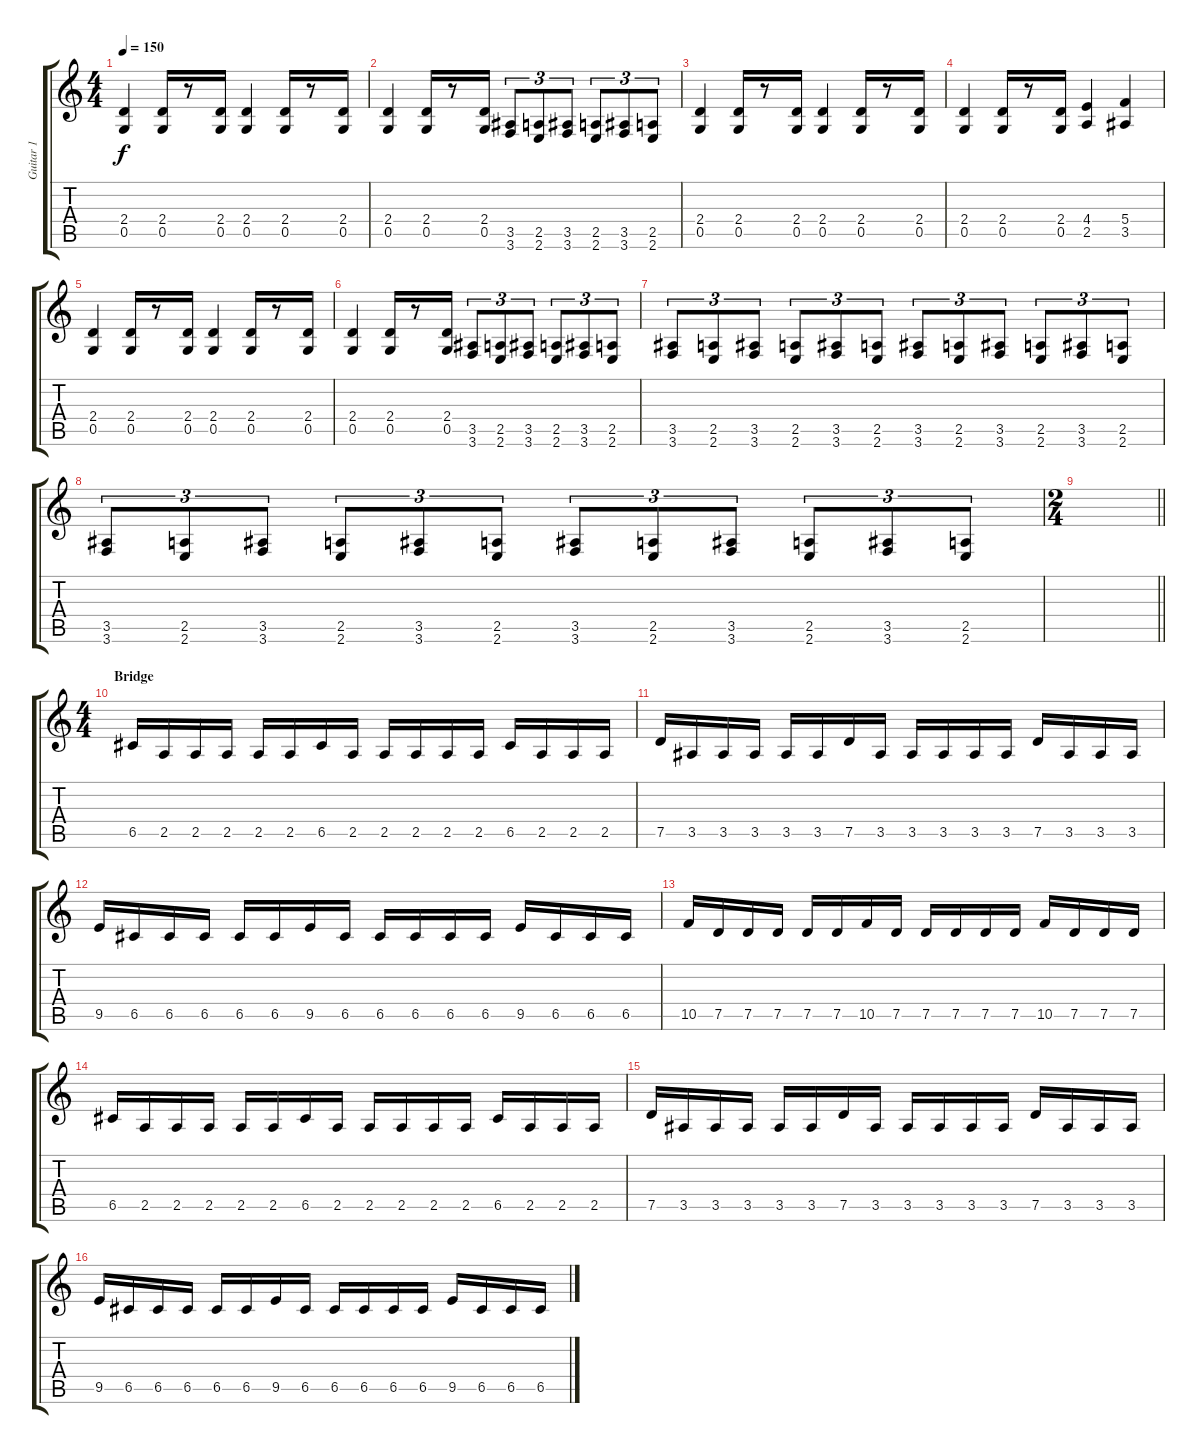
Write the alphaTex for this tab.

\track ("Guitar 1" "Guitar 1") {instrument distortionguitar}
\staff {score tabs}
\tuning (D4 A3 F3 C3 G2 D2) {hide}
\ts (4 4)
\tempo 150
\clef g2
\ks c
(2.4 0.5).4{dy f} (2.4 0.5).16 r.8 (2.4 0.5).16 (2.4 0.5).4 (2.4 0.5).16 r.8 (2.4 0.5).16 |
(2.4 0.5).4 (2.4 0.5).16 r.8 (2.4 0.5).16 (3.5 3.6).8{tu (3 2)} (2.5 2.6).8{tu (3 2)} (3.5 3.6).8{tu (3 2)} (2.5 2.6).8{tu (3 2)} (3.5 3.6).8{tu (3 2)} (2.5 2.6).8{tu (3 2)} |
(2.4 0.5).4 (2.4 0.5).16 r.8 (2.4 0.5).16 (2.4 0.5).4 (2.4 0.5).16 r.8 (2.4 0.5).16 |
(2.4 0.5).4 (2.4 0.5).16 r.8 (2.4 0.5).16 (4.4 2.5).4 (5.4 3.5).4 |
(2.4 0.5).4 (2.4 0.5).16 r.8 (2.4 0.5).16 (2.4 0.5).4 (2.4 0.5).16 r.8 (2.4 0.5).16 |
(2.4 0.5).4 (2.4 0.5).16 r.8 (2.4 0.5).16 (3.5 3.6).8{tu (3 2)} (2.5 2.6).8{tu (3 2)} (3.5 3.6).8{tu (3 2)} (2.5 2.6).8{tu (3 2)} (3.5 3.6).8{tu (3 2)} (2.5 2.6).8{tu (3 2)} |
(3.5 3.6).8{tu (3 2)} (2.5 2.6).8{tu (3 2)} (3.5 3.6).8{tu (3 2)} (2.5 2.6).8{tu (3 2)} (3.5 3.6).8{tu (3 2)} (2.5 2.6).8{tu (3 2)} (3.5 3.6).8{tu (3 2)} (2.5 2.6).8{tu (3 2)} (3.5 3.6).8{tu (3 2)} (2.5 2.6).8{tu (3 2)} (3.5 3.6).8{tu (3 2)} (2.5 2.6).8{tu (3 2)} |
(3.5 3.6).8{tu (3 2)} (2.5 2.6).8{tu (3 2)} (3.5 3.6).8{tu (3 2)} (2.5 2.6).8{tu (3 2)} (3.5 3.6).8{tu (3 2)} (2.5 2.6).8{tu (3 2)} (3.5 3.6).8{tu (3 2)} (2.5 2.6).8{tu (3 2)} (3.5 3.6).8{tu (3 2)} (2.5 2.6).8{tu (3 2)} (3.5 3.6).8{tu (3 2)} (2.5 2.6).8{tu (3 2)} |
\ts (2 4)
\barLineRight lightlight
|
\ts (4 4)
\section ("" "Bridge")
6.5.16 2.5.16 2.5.16 2.5.16 2.5.16 2.5.16 6.5.16 2.5.16 2.5.16 2.5.16 2.5.16 2.5.16 6.5.16 2.5.16 2.5.16 2.5.16 |
7.5.16 3.5.16 3.5.16 3.5.16 3.5.16 3.5.16 7.5.16 3.5.16 3.5.16 3.5.16 3.5.16 3.5.16 7.5.16 3.5.16 3.5.16 3.5.16 |
9.5.16 6.5.16 6.5.16 6.5.16 6.5.16 6.5.16 9.5.16 6.5.16 6.5.16 6.5.16 6.5.16 6.5.16 9.5.16 6.5.16 6.5.16 6.5.16 |
10.5.16 7.5.16 7.5.16 7.5.16 7.5.16 7.5.16 10.5.16 7.5.16 7.5.16 7.5.16 7.5.16 7.5.16 10.5.16 7.5.16 7.5.16 7.5.16 |
6.5.16 2.5.16 2.5.16 2.5.16 2.5.16 2.5.16 6.5.16 2.5.16 2.5.16 2.5.16 2.5.16 2.5.16 6.5.16 2.5.16 2.5.16 2.5.16 |
7.5.16 3.5.16 3.5.16 3.5.16 3.5.16 3.5.16 7.5.16 3.5.16 3.5.16 3.5.16 3.5.16 3.5.16 7.5.16 3.5.16 3.5.16 3.5.16 |
9.5.16 6.5.16 6.5.16 6.5.16 6.5.16 6.5.16 9.5.16 6.5.16 6.5.16 6.5.16 6.5.16 6.5.16 9.5.16 6.5.16 6.5.16 6.5.16
